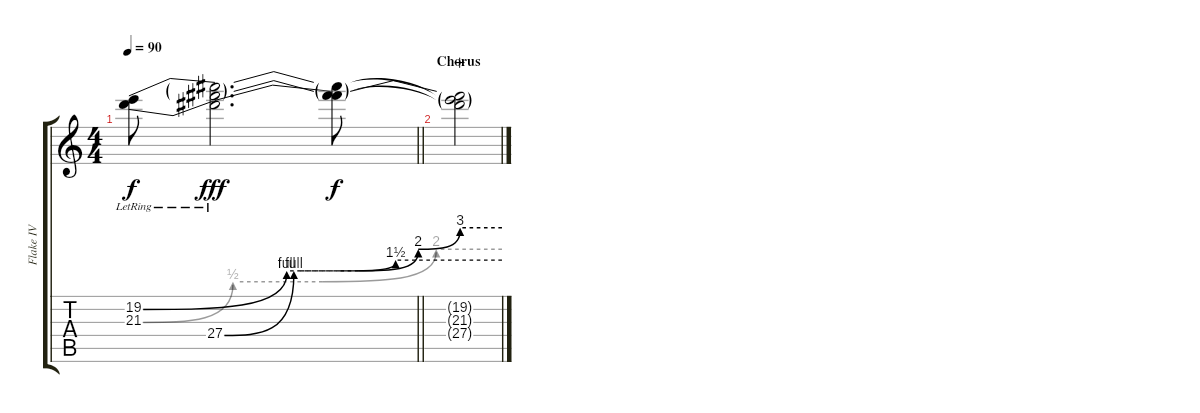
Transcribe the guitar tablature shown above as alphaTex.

\track ("Flake IV" "Flake IV") {instrument distortionguitar}
\staff {score tabs}
\tuning (D4 A3 F3 C3 G2 C2) {hide}
\ts (4 4)
\tempo 90
\clef g2
\barLineRight lightlight
\ks c
(19.2{be (custom 0 0 24 4 36 4 46 8 53 12 60 12) t} 21.3{be (custom 0 0 15 2 30 2 49 8 60 8) lr}).8{dy f} (19.2{t} 21.3{t} 27.4{be (custom 0 0 15 4 25 4 37 6 60 6) lr}).2{d dy fff} (19.2{t} 21.3{t} 27.4{t}).8{dy f} |
\section ("" "Chorus")
(19.2{t} 21.3{t} 27.4{t}).2{wahc}
